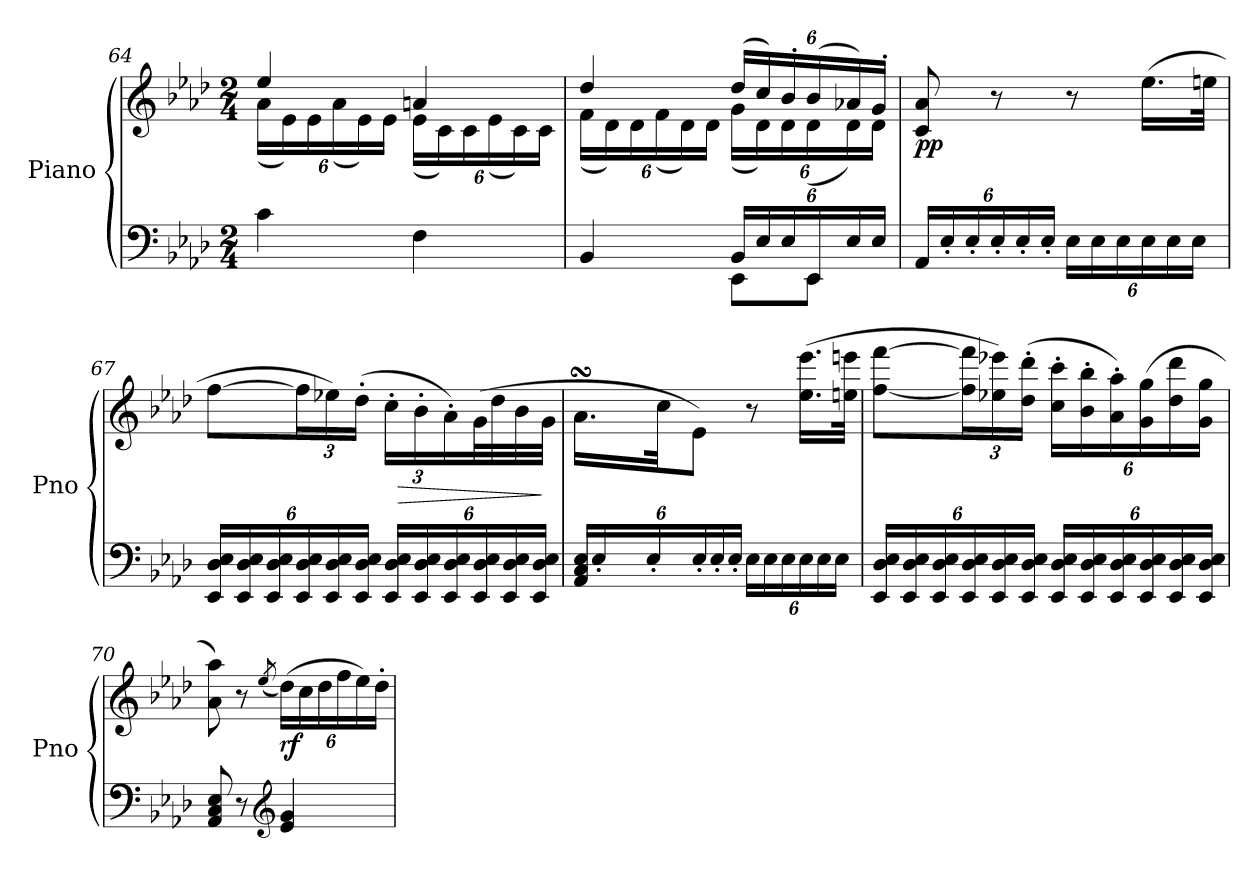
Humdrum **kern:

**kern	**kern	**dynam
*part1	*part1	*part1
*staff2	*staff1	*staff1/2
*I"Piano	*	*
*I'Pno	*	*
*clefF4	*clefG2	*
*k[b-e-a-d-]	*k[b-e-a-d-]	*
*M2/4	*M2/4	*
=64	=64	=64
*	*^	*
*	*	*Xbrackettup	*
4c\	4ee-/	(<24a-\LL	.
.	.	24e-\)	.
.	.	24e-\	.
.	.	(<24a-\	.
.	.	24e-\)	.
.	.	24e-\JJ	.
4F\	4an/	(<24e-\LL	.
.	.	24c\)	.
.	.	24c\	.
.	.	(<24e-\	.
.	.	24c\)	.
.	.	24c\JJ	.
!!LO:LB:g=z	!!
=65	=65	=65	=65
*^	*	*	*
4BB-/	4ryy	4dd-/	(<24f\LL	.
.	.	.	24d-\)	.
.	.	.	24d-\	.
.	.	.	(<24f\	.
.	.	.	24d-\)	.
.	.	.	24d-\JJ	.
*Xbrackettup	*	*	*	*
24BB-/LL	8EE-\L	(>24dd-/LL	(<24g\LL	.
24E-/	.	24cc/)	24d-\)	.
24E-/	.	24b-'/	24d-\	.
24EE-/	8EE-\J	(>24b-/	(<24d-\	.
24E-/	.	24a-X/)	24d-\)	.
24E-/JJ	.	24g'/JJ	24d-\JJ	.
*v	*v	*	*	*
=66	=66	=66	=66
!	!	!	!LO:DY:b
*	*v	*v	*
24AA-/LL	8c/ 8a-/	pp
24E-'/	.	.
24E-'/	.	.
24E-'/	8r	.
24E-'/	.	.
24E-'/JJ	.	.
24E-\LL	8r	.
24E-\	.	.
24E-\	.	.
24E-\	(>16.ee-\LL	.
24E-\	.	.
24E-\JJ	.	.
.	32een\JJk	.
=67	=67	=67
24EE-/ 24D-/ 24E-/LL	[8ff\L	.
24EE-/ 24D-/ 24E-/	.	.
24EE-/ 24D-/ 24E-/	.	.
24EE-/ 24D-/ 24E-/	24ff\L]	.
24EE-/ 24D-/ 24E-/	24ee-X\)	.
24EE-/ 24D-/ 24E-/JJ	(>24dd-'\JJ	.
24EE-/ 24D-/ 24E-/LL	24cc'\LL	.
!	!	!LO:HP:b
24EE-/ 24D-/ 24E-/	24b-'\	>
24EE-/ 24D-/ 24E-/	24a-'\)	.
24EE-/ 24D-/ 24E-/	(>32g\L	.
.	32dd-\	.
24EE-/ 24D-/ 24E-/	.	.
.	32b-\	.
24EE-/ 24D-/ 24E-/JJ	.	.
.	32g\JJJ	]
!!LO:LB:g=z
=68	=68	=68
*	*^	*
24AA-/ 24C/ 24E-/LL	16.a-sSSs\LL	32.a-LLLyy	.
24E-'/	.	.	.
*	*	*brackettup	*
.	.	96b-Lyy	.
.	.	96a-Jyy	.
.	.	32gyy	.
24E-'/	.	.	.
.	32cc\JK	.	.
.	.	96a-JJJkyy	.
.	.	32ryy	.
24E-'/	8e-\J)	.	.
.	.	8ryy	.
24E-'/	.	.	.
24E-'/JJ	.	.	.
24E-\LL	8r	.	.
.	.	4ryy	.
24E-\	.	.	.
24E-\	.	.	.
24E-\	(>16.ee-\ 16.eee-\LL	.	.
24E-\	.	.	.
24E-\JJ	.	.	.
.	32een\ 32eeen\JJk	.	.
64ryy	64ryy	.	.
*	*v	*v	*
=69	=69	=69
24EE-/ 24D-/ 24E-/LL	[8ff\ [8fff\L	.
24EE-/ 24D-/ 24E-/	.	.
24EE-/ 24D-/ 24E-/	.	.
*	*Xbrackettup	*
24EE-/ 24D-/ 24E-/	24ff\] 24fff\]L	.
24EE-/ 24D-/ 24E-/	24ee-X\ 24eee-X\)	.
24EE-/ 24D-/ 24E-/JJ	(>24dd-\' 24ddd-\'JJ	.
24EE-/ 24D-/ 24E-/LL	24cc\' 24ccc\'LL	.
24EE-/ 24D-/ 24E-/	24b-\' 24bb-\'	.
24EE-/ 24D-/ 24E-/	24a-\' 24aa-\')	.
24EE-/ 24D-/ 24E-/	(>24g\ 24gg\	.
24EE-/ 24D-/ 24E-/	24dd-\ 24ddd-\	.
24EE-/ 24D-/ 24E-/JJ	24g\ 24gg\JJ	.
!!LO:LB:g=z
=70	=70	=70
8AA-/ 8C/ 8E-/	8a-\ 8aa-\)	.
8r	8r	.
*clefG2	*	*
.	(<8qee-/	.
!	!	!LO:DY:b
4e-/ 4g/	(>24dd-\LL)	rf
.	24cc\	.
.	24dd-\	.
.	24ff\	.
.	24ee-\)	.
.	24dd-'\JJ	.
=	=	=
*-	*-	*-
